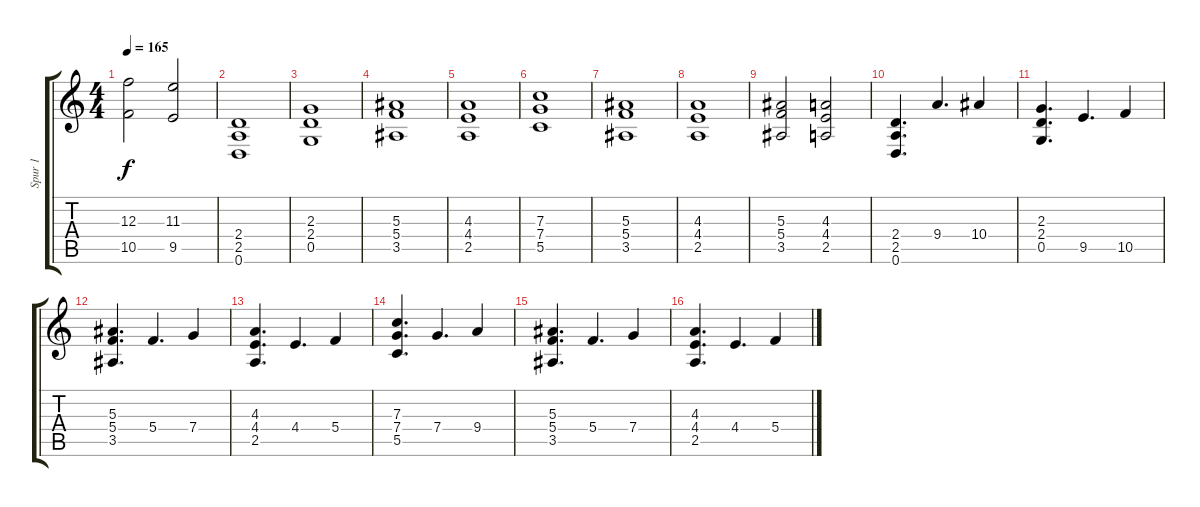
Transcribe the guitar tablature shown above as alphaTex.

\track ("Spur 1" "Spur 1") {instrument distortionguitar}
\staff {score tabs}
\tuning (D4 A3 F3 C3 G2 D2) {hide}
\ts (4 4)
\tempo 165
\clef g2
\ks c
(12.3 10.5).2{dy f} (11.3 9.5).2 |
(2.4 2.5 0.6).1 |
(2.3 2.4 0.5).1 |
(5.3 5.4 3.5).1 |
(4.3 4.4 2.5).1 |
(7.3 7.4 5.5).1 |
(5.3 5.4 3.5).1 |
(4.3 4.4 2.5).1 |
(5.3 5.4 3.5).2 (4.3 4.4 2.5).2 |
(2.4 2.5 0.6).4{d} 9.4.4{d} 10.4.4 |
(2.3 2.4 0.5).4{d} 9.5.4{d} 10.5.4 |
(5.3 5.4 3.5).4{d} 5.4.4{d} 7.4.4 |
(4.3 4.4 2.5).4{d} 4.4.4{d} 5.4.4 |
(7.3 7.4 5.5).4{d} 7.4.4{d} 9.4.4 |
(5.3 5.4 3.5).4{d} 5.4.4{d} 7.4.4 |
(4.3 4.4 2.5).4{d} 4.4.4{d} 5.4.4
